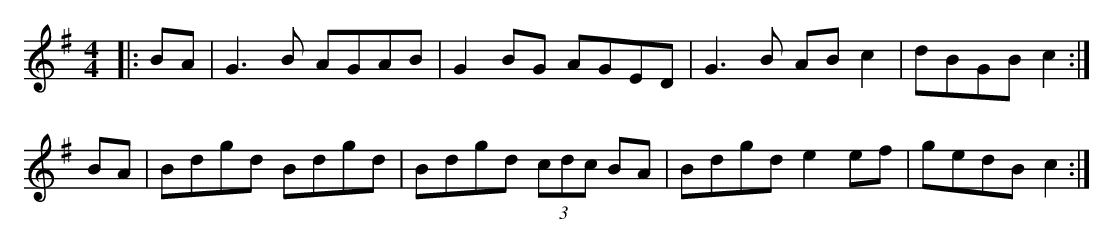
X:1
M:4/4
K:G
|:BA|G3 B AGAB|G2 BG AGED|G3 B AB c2|dBGB c2:|
BA|Bdgd Bdgd|Bdgd (3cdc BA|Bdgd e2 ef|gedB c2:|
